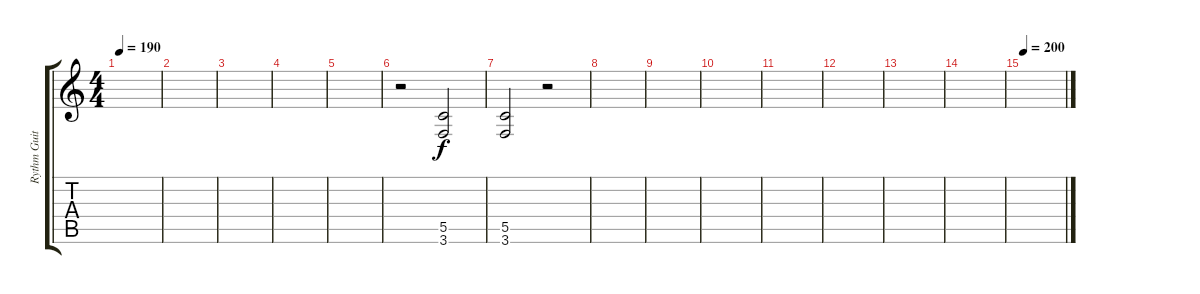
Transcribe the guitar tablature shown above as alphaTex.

\track ("Rythm Guitar" "Rythm Guit") {instrument distortionguitar}
\staff {score tabs}
\tuning (D4 A3 F3 C3 G2 D2) {hide}
\ts (4 4)
\tempo 190
\clef g2
\ks c
|
|
|
|
|
r.2 (5.5 3.6).2 |
(5.5 3.6).2 r.2 |
|
|
|
|
|
|
|
\tempo 200
